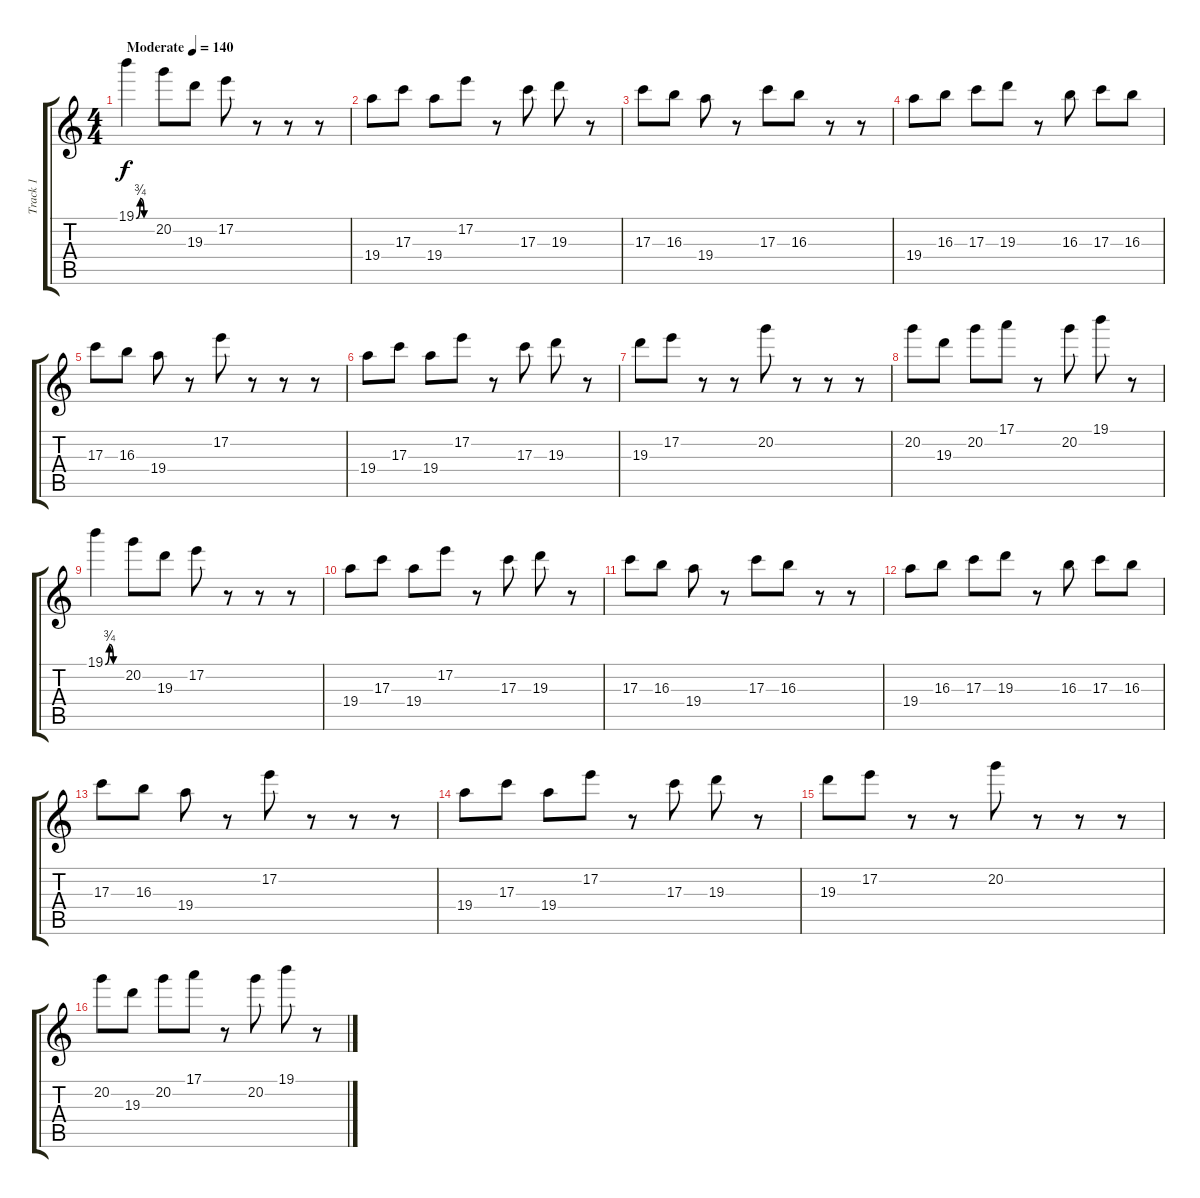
\track ("Track 1" "Track 1") {instrument distortionguitar}
\staff {score tabs}
\tuning (E4 B3 G3 D3 A2 E2) {hide}
\ts (4 4)
\tempo (140 "Moderate")
\clef g2
\ks c
19.1{be (custom 0 0 15 3 30 0 45 0 60 0)}.4{dy f instrument distortionguitar} 20.2.8 19.3.8 17.2.8 r.8 r.8 r.8 |
19.4.8 17.3.8 19.4.8 17.2.8 r.8 17.3.8 19.3.8 r.8 |
17.3.8 16.3.8 19.4.8 r.8 17.3.8 16.3.8 r.8 r.8 |
19.4.8 16.3.8 17.3.8 19.3.8 r.8 16.3.8 17.3.8 16.3.8 |
17.3.8 16.3.8 19.4.8 r.8 17.2.8 r.8 r.8 r.8 |
19.4.8 17.3.8 19.4.8 17.2.8 r.8 17.3.8 19.3.8 r.8 |
19.3.8 17.2.8 r.8 r.8 20.2.8 r.8 r.8 r.8 |
20.2.8 19.3.8 20.2.8 17.1.8 r.8 20.2.8 19.1.8 r.8 |
19.1{be (custom 0 0 15 3 30 0 45 0 60 0)}.4 20.2.8 19.3.8 17.2.8 r.8 r.8 r.8 |
19.4.8 17.3.8 19.4.8 17.2.8 r.8 17.3.8 19.3.8 r.8 |
17.3.8 16.3.8 19.4.8 r.8 17.3.8 16.3.8 r.8 r.8 |
19.4.8 16.3.8 17.3.8 19.3.8 r.8 16.3.8 17.3.8 16.3.8 |
17.3.8 16.3.8 19.4.8 r.8 17.2.8 r.8 r.8 r.8 |
19.4.8 17.3.8 19.4.8 17.2.8 r.8 17.3.8 19.3.8 r.8 |
19.3.8 17.2.8 r.8 r.8 20.2.8 r.8 r.8 r.8 |
20.2.8 19.3.8 20.2.8 17.1.8 r.8 20.2.8 19.1.8 r.8
